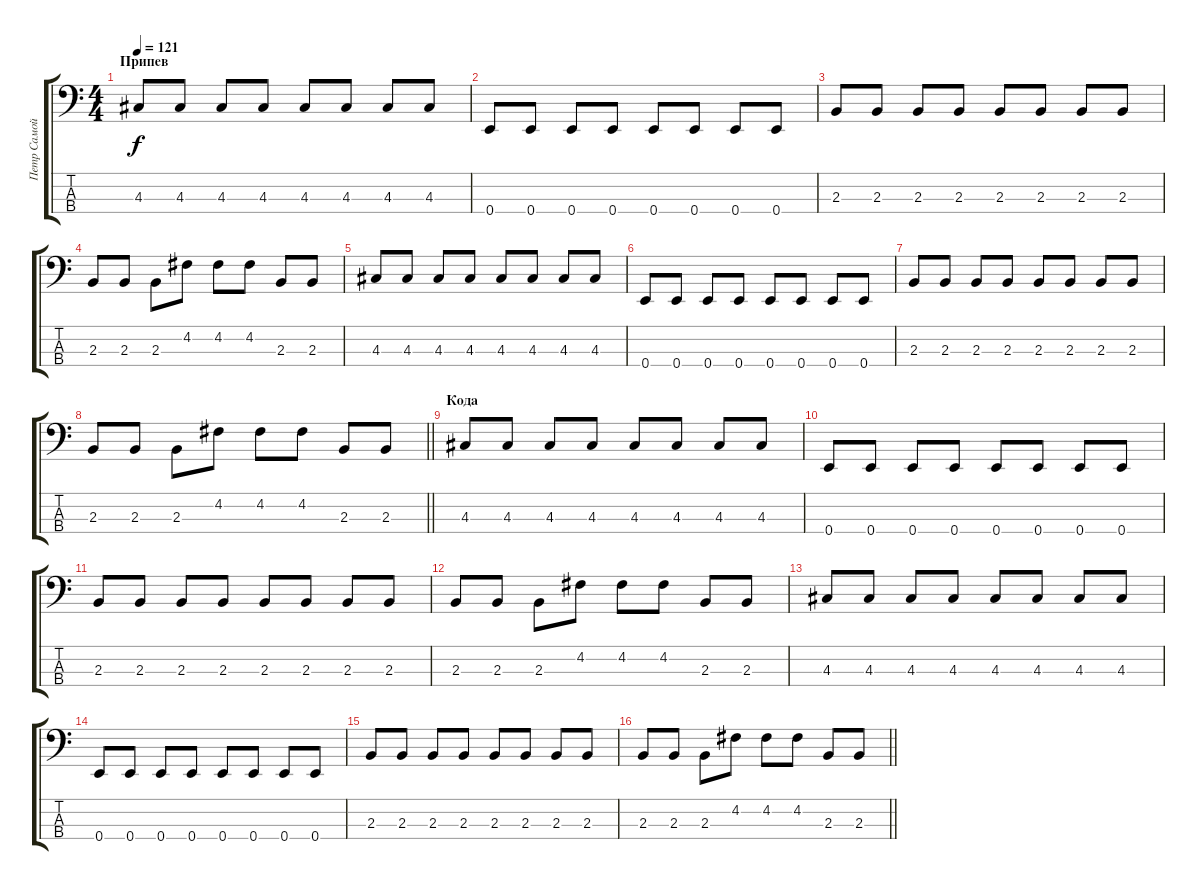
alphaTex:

\track ("Петр Самойлов" "Петр Самой") {instrument electricbassfinger}
\staff {score tabs}
\tuning (G2 D2 A1 E1) {hide}
\ts (4 4)
\section ("" "Припев")
\tempo 121
\clef f4
\ks c
4.3.8{dy f} 4.3.8 4.3.8 4.3.8 4.3.8 4.3.8 4.3.8 4.3.8 |
0.4.8 0.4.8 0.4.8 0.4.8 0.4.8 0.4.8 0.4.8 0.4.8 |
2.3.8 2.3.8 2.3.8 2.3.8 2.3.8 2.3.8 2.3.8 2.3.8 |
2.3.8 2.3.8 2.3.8 4.2.8 4.2.8 4.2.8 2.3.8 2.3.8 |
4.3.8 4.3.8 4.3.8 4.3.8 4.3.8 4.3.8 4.3.8 4.3.8 |
0.4.8 0.4.8 0.4.8 0.4.8 0.4.8 0.4.8 0.4.8 0.4.8 |
2.3.8 2.3.8 2.3.8 2.3.8 2.3.8 2.3.8 2.3.8 2.3.8 |
\barLineRight lightlight
2.3.8 2.3.8 2.3.8 4.2.8 4.2.8 4.2.8 2.3.8 2.3.8 |
\section ("" "Кода")
4.3.8 4.3.8 4.3.8 4.3.8 4.3.8 4.3.8 4.3.8 4.3.8 |
0.4.8 0.4.8 0.4.8 0.4.8 0.4.8 0.4.8 0.4.8 0.4.8 |
2.3.8 2.3.8 2.3.8 2.3.8 2.3.8 2.3.8 2.3.8 2.3.8 |
2.3.8 2.3.8 2.3.8 4.2.8 4.2.8 4.2.8 2.3.8 2.3.8 |
4.3.8 4.3.8 4.3.8 4.3.8 4.3.8 4.3.8 4.3.8 4.3.8 |
0.4.8 0.4.8 0.4.8 0.4.8 0.4.8 0.4.8 0.4.8 0.4.8 |
2.3.8 2.3.8 2.3.8 2.3.8 2.3.8 2.3.8 2.3.8 2.3.8 |
\barLineRight lightlight
2.3.8 2.3.8 2.3.8 4.2.8 4.2.8 4.2.8 2.3.8 2.3.8
